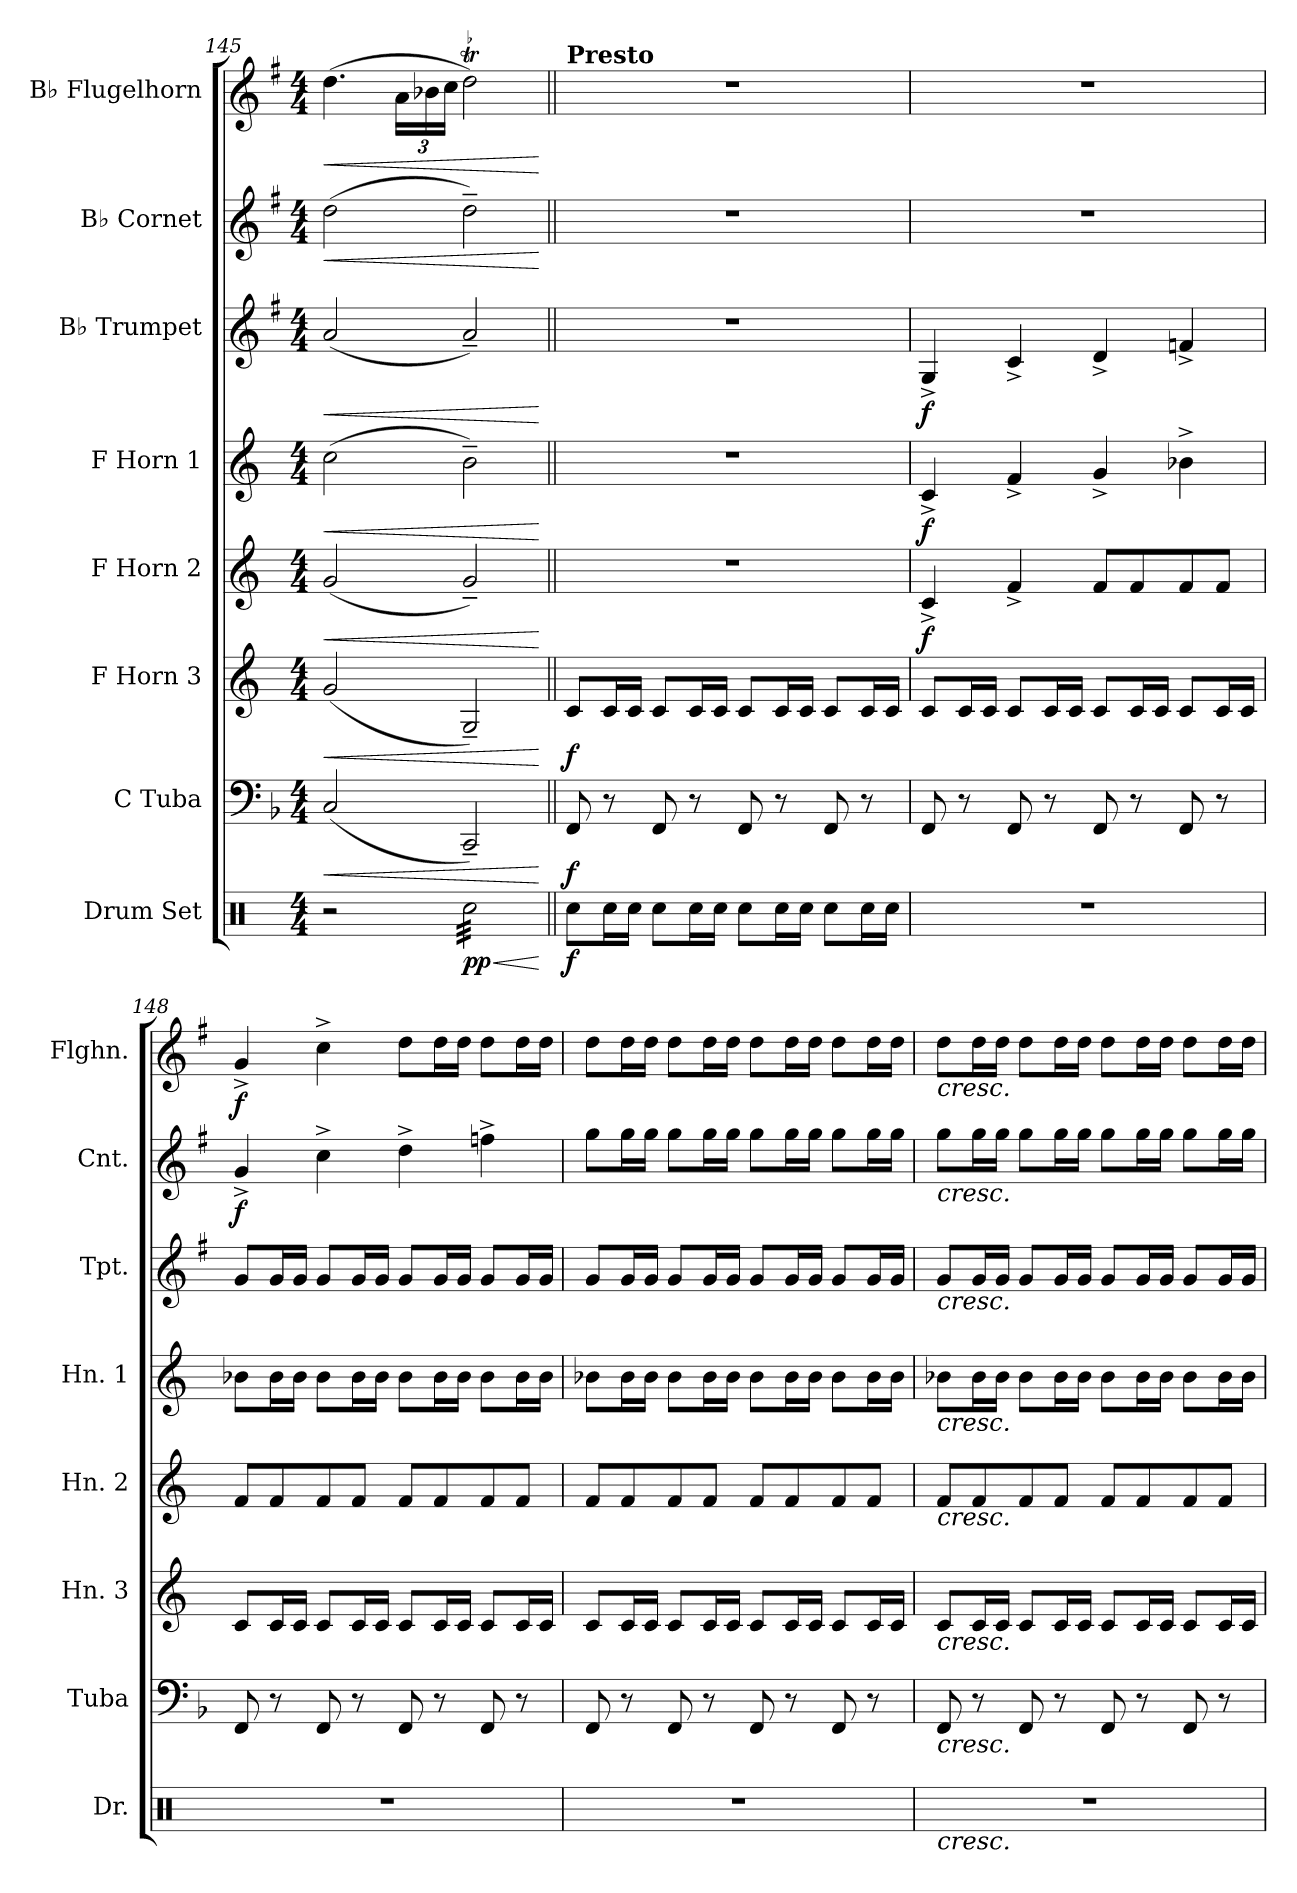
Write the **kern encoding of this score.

**kern	**dynam	**kern	**dynam	**kern	**dynam	**kern	**dynam	**kern	**dynam	**kern	**dynam	**kern	**dynam	**kern	**dynam
*part8	*part8	*part7	*part7	*part6	*part6	*part5	*part5	*part4	*part4	*part3	*part3	*part2	*part2	*part1	*part1
*staff8	*staff8	*staff7	*staff7	*staff6	*staff6	*staff5	*staff5	*staff4	*staff4	*staff3	*staff3	*staff2	*staff2	*staff1	*staff1
*I"Drum Set	*	*I"C Tuba	*	*I"F Horn 3	*	*I"F Horn 2	*	*I"F Horn 1	*	*I"B♭ Trumpet	*	*I"B♭ Cornet	*	*I"B♭ Flugelhorn	*
*I'Dr.	*	*I'Tuba	*	*I'Hn. 3	*	*I'Hn. 2	*	*I'Hn. 1	*	*I'Tpt.	*	*I'Cnt.	*	*I'Flghn.	*
*clefX	*	*clefF4	*	*clefG2	*	*clefG2	*	*clefG2	*	*clefG2	*	*clefG2	*	*clefG2	*
*	*	*	*	*ITrd4c7	*	*ITrd4c7	*	*ITrd4c7	*	*ITrd1c2	*	*ITrd1c2	*	*ITrd1c2	*
*k[]	*	*k[b-]	*	*k[b-]	*	*k[b-]	*	*k[b-]	*	*k[b-]	*	*k[b-]	*	*k[b-]	*
*M4/4	*	*M4/4	*	*M4/4	*	*M4/4	*	*M4/4	*	*M4/4	*	*M4/4	*	*M4/4	*
=145	=145	=145	=145	=145	=145	=145	=145	=145	=145	=145	=145	=145	=145	=145	=145
!	!	!	!LO:HP:b	!	!LO:HP:b	!	!LO:HP:b	!	!LO:HP:b	!	!LO:HP:b	!	!LO:HP:b	!	!LO:HP:b
!	!	!	!LO:DY:n=1:b	!	!	!	!	!	!	!	!	!	!	!	!
!	!	!	!LO:DY:n=2:b	!	!LO:DY:n=1:b	!	!	!	!	!	!	!	!	!	!
!	!	!	!	!	!LO:DY:n=2:b	!	!LO:DY:n=1:b	!	!	!	!	!	!	!	!
!	!	!	!	!	!	!	!LO:DY:n=2:b	!	!LO:DY:n=1:b	!	!	!	!	!	!
!	!	!	!	!	!	!	!	!	!LO:DY:n=2:b	!	!LO:DY:n=1:b	!	!	!	!
!	!	!	!	!	!	!	!	!	!	!	!LO:DY:n=2:b	!	!LO:DY:n=1:b	!	!
!	!	!	!	!	!	!	!	!	!	!	!	!	!LO:DY:n=2:b	!	!LO:DY:n=1:b
!	!	!	!	!	!	!	!	!	!	!	!	!	!	!	!LO:DY:n=2:b
2r	.	(<2C/	< pp other-dynamics	(<2c/	< pp other-dynamics	(<2c/	< pp other-dynamics	(>2f\	< pp other-dynamics	(<2g/	< pp other-dynamics	(>2cc\	< pp other-dynamics	(>4.cc\	< pp other-dynamics
*	*	*	*	*	*	*	*	*	*	*	*	*	*	*Xbrackettup	*
.	.	.	.	.	.	.	.	.	.	.	.	.	.	24g\LL	.
.	.	.	.	.	.	.	.	.	.	.	.	.	.	24a-X\	.
.	.	.	.	.	.	.	.	.	.	.	.	.	.	24b-\JJ	.
!	!LO:HP:b	!	!	!	!	!	!	!	!	!	!	!	!	!LO:TR:acc=-	!
!	!LO:DY:n=1:b	!	!	!	!	!	!	!	!	!	!	!	!	!	!
*tremolo	*	*	*	*	*	*	*	*	*	*	*	*	*	*	*
32Rcc\LLL	< pp	2CC~/)	.	2C~/)	.	2c~/)	.	2e~\)	.	2g~/)	.	2cc~\)	.	2ccT\)	.
32Rcc\	.	.	.	.	.	.	.	.	.	.	.	.	.	.	.
32Rcc\	.	.	.	.	.	.	.	.	.	.	.	.	.	.	.
32Rcc\	.	.	.	.	.	.	.	.	.	.	.	.	.	.	.
32Rcc\	.	.	.	.	.	.	.	.	.	.	.	.	.	.	.
32Rcc\	.	.	.	.	.	.	.	.	.	.	.	.	.	.	.
32Rcc\	.	.	.	.	.	.	.	.	.	.	.	.	.	.	.
32Rcc\	.	.	.	.	.	.	.	.	.	.	.	.	.	.	.
32Rcc\	.	.	.	.	.	.	.	.	.	.	.	.	.	.	.
32Rcc\	.	.	.	.	.	.	.	.	.	.	.	.	.	.	.
32Rcc\	.	.	.	.	.	.	.	.	.	.	.	.	.	.	.
32Rcc\	.	.	.	.	.	.	.	.	.	.	.	.	.	.	.
32Rcc\	.	.	.	.	.	.	.	.	.	.	.	.	.	.	.
32Rcc\	.	.	.	.	.	.	.	.	.	.	.	.	.	.	.
32Rcc\	.	.	.	.	.	.	.	.	.	.	.	.	.	.	.
32Rcc\JJJ	.	.	.	.	.	.	.	.	.	.	.	.	.	.	.
*Xtremolo	*	*	*	*	*	*	*	*	*	*	*	*	*	*	*
.	[	.	[	.	[	.	[	.	[	.	[	.	[	.	[
=146||	=146||	=146||	=146||	=146||	=146||	=146||	=146||	=146||	=146||	=146||	=146||	=146||	=146||	=146||	=146||
!!LO:REH:place=s1:a:B:fs=14:t=146
*	*	*	*	*	*	*	*	*	*	*	*	*	*	*MM144	*
!	!	!	!	!	!	!	!	!	!	!	!	!	!	!LO:TX:a:B:t=Presto	!
!	!LO:DY:b	!	!LO:DY:b	!	!LO:DY:b	!	!	!	!	!	!	!	!	!	!
8Rcc\L	f	8FF/	f	8F/L	f	1r	.	1r	.	1r	.	1r	.	1r	.
16Rcc\L	.	8r	.	16F/L	.	.	.	.	.	.	.	.	.	.	.
16Rcc\JJ	.	.	.	16F/JJ	.	.	.	.	.	.	.	.	.	.	.
8Rcc\L	.	8FF/	.	8F/L	.	.	.	.	.	.	.	.	.	.	.
16Rcc\L	.	8r	.	16F/L	.	.	.	.	.	.	.	.	.	.	.
16Rcc\JJ	.	.	.	16F/JJ	.	.	.	.	.	.	.	.	.	.	.
8Rcc\L	.	8FF/	.	8F/L	.	.	.	.	.	.	.	.	.	.	.
16Rcc\L	.	8r	.	16F/L	.	.	.	.	.	.	.	.	.	.	.
16Rcc\JJ	.	.	.	16F/JJ	.	.	.	.	.	.	.	.	.	.	.
8Rcc\L	.	8FF/	.	8F/L	.	.	.	.	.	.	.	.	.	.	.
16Rcc\L	.	8r	.	16F/L	.	.	.	.	.	.	.	.	.	.	.
16Rcc\JJ	.	.	.	16F/JJ	.	.	.	.	.	.	.	.	.	.	.
!!LO:PB:g=z
=147	=147	=147	=147	=147	=147	=147	=147	=147	=147	=147	=147	=147	=147	=147	=147
!	!	!	!	!	!	!	!LO:DY:b	!	!LO:DY:b	!	!LO:DY:b	!	!	!	!
1r	.	8FF/	.	8F/L	.	4F^/	f	4F^/	f	4F^/	f	1r	.	1r	.
.	.	8r	.	16F/L	.	.	.	.	.	.	.	.	.	.	.
.	.	.	.	16F/JJ	.	.	.	.	.	.	.	.	.	.	.
.	.	8FF/	.	8F/L	.	4B-^/	.	4B-^/	.	4B-^/	.	.	.	.	.
.	.	8r	.	16F/L	.	.	.	.	.	.	.	.	.	.	.
.	.	.	.	16F/JJ	.	.	.	.	.	.	.	.	.	.	.
.	.	8FF/	.	8F/L	.	8B-/L	.	4c^/	.	4c^/	.	.	.	.	.
.	.	8r	.	16F/L	.	8B-/	.	.	.	.	.	.	.	.	.
.	.	.	.	16F/JJ	.	.	.	.	.	.	.	.	.	.	.
.	.	8FF/	.	8F/L	.	8B-/	.	4e-X^\	.	4e-X^/	.	.	.	.	.
.	.	8r	.	16F/L	.	8B-/J	.	.	.	.	.	.	.	.	.
.	.	.	.	16F/JJ	.	.	.	.	.	.	.	.	.	.	.
=148	=148	=148	=148	=148	=148	=148	=148	=148	=148	=148	=148	=148	=148	=148	=148
!	!	!	!	!	!	!	!	!	!	!	!	!	!LO:DY:b	!	!LO:DY:b
1r	.	8FF/	.	8F/L	.	8B-/L	.	8e-X\L	.	8f/L	.	4f^/	f	4f^/	f
.	.	8r	.	16F/L	.	8B-/	.	16e-\L	.	16f/L	.	.	.	.	.
.	.	.	.	16F/JJ	.	.	.	16e-\JJ	.	16f/JJ	.	.	.	.	.
.	.	8FF/	.	8F/L	.	8B-/	.	8e-\L	.	8f/L	.	4b-^\	.	4b-^\	.
.	.	8r	.	16F/L	.	8B-/J	.	16e-\L	.	16f/L	.	.	.	.	.
.	.	.	.	16F/JJ	.	.	.	16e-\JJ	.	16f/JJ	.	.	.	.	.
.	.	8FF/	.	8F/L	.	8B-/L	.	8e-\L	.	8f/L	.	4cc^\	.	8cc\L	.
.	.	8r	.	16F/L	.	8B-/	.	16e-\L	.	16f/L	.	.	.	16cc\L	.
.	.	.	.	16F/JJ	.	.	.	16e-\JJ	.	16f/JJ	.	.	.	16cc\JJ	.
.	.	8FF/	.	8F/L	.	8B-/	.	8e-\L	.	8f/L	.	4ee-X^\	.	8cc\L	.
.	.	8r	.	16F/L	.	8B-/J	.	16e-\L	.	16f/L	.	.	.	16cc\L	.
.	.	.	.	16F/JJ	.	.	.	16e-\JJ	.	16f/JJ	.	.	.	16cc\JJ	.
=149	=149	=149	=149	=149	=149	=149	=149	=149	=149	=149	=149	=149	=149	=149	=149
!	!LO:DY:b	!	!	!	!	!	!	!	!	!	!	!	!	!	!
!	!LO:DY:n=1:b	!	!	!	!	!	!	!	!	!	!	!	!	!	!
!	!LO:DY:n=2:b	!	!LO:DY:b	!	!	!	!	!	!	!	!	!	!	!	!
!	!	!	!LO:DY:n=1:b	!	!LO:DY:b	!	!	!	!	!	!	!	!	!	!
!	!	!	!	!	!LO:DY:n=1:b	!	!LO:DY:b	!	!	!	!	!	!	!	!
!	!	!	!	!	!	!	!LO:DY:n=1:b	!	!LO:DY:b	!	!	!	!	!	!
!	!	!	!	!	!	!	!	!	!LO:DY:n=1:b	!	!LO:DY:b	!	!	!	!
!	!	!	!	!	!	!	!	!	!	!	!LO:DY:n=1:b	!	!LO:DY:b	!	!
!	!	!	!	!	!	!	!	!	!	!	!	!	!LO:DY:n=1:b	!	!LO:DY:b
!	!	!	!	!	!	!	!	!	!	!	!	!	!	!	!LO:DY:n=1:b
1r	p other-dynamics p	8FF/	p other-dynamics	8F/L	p other-dynamics	8B-/L	p other-dynamics	8e-X\L	p other-dynamics	8f/L	p other-dynamics	8ff\L	p other-dynamics	8cc\L	p other-dynamics
.	.	8r	.	16F/L	.	8B-/	.	16e-\L	.	16f/L	.	16ff\L	.	16cc\L	.
.	.	.	.	16F/JJ	.	.	.	16e-\JJ	.	16f/JJ	.	16ff\JJ	.	16cc\JJ	.
.	.	8FF/	.	8F/L	.	8B-/	.	8e-\L	.	8f/L	.	8ff\L	.	8cc\L	.
.	.	8r	.	16F/L	.	8B-/J	.	16e-\L	.	16f/L	.	16ff\L	.	16cc\L	.
.	.	.	.	16F/JJ	.	.	.	16e-\JJ	.	16f/JJ	.	16ff\JJ	.	16cc\JJ	.
.	.	8FF/	.	8F/L	.	8B-/L	.	8e-\L	.	8f/L	.	8ff\L	.	8cc\L	.
.	.	8r	.	16F/L	.	8B-/	.	16e-\L	.	16f/L	.	16ff\L	.	16cc\L	.
.	.	.	.	16F/JJ	.	.	.	16e-\JJ	.	16f/JJ	.	16ff\JJ	.	16cc\JJ	.
.	.	8FF/	.	8F/L	.	8B-/	.	8e-\L	.	8f/L	.	8ff\L	.	8cc\L	.
.	.	8r	.	16F/L	.	8B-/J	.	16e-\L	.	16f/L	.	16ff\L	.	16cc\L	.
.	.	.	.	16F/JJ	.	.	.	16e-\JJ	.	16f/JJ	.	16ff\JJ	.	16cc\JJ	.
!!LO:LB:g=z
=150	=150	=150	=150	=150	=150	=150	=150	=150	=150	=150	=150	=150	=150	=150	=150
!	!	!	!	!	!	!	!	!	!	!	!	!	!	!LO:TX:b:i:t=cresc.	!
!	!	!	!	!	!	!	!	!	!	!	!	!LO:TX:b:i:t=cresc.	!	!	!
!	!	!	!	!	!	!	!	!	!	!LO:TX:b:i:t=cresc.	!	!	!	!	!
!	!	!	!	!	!	!	!	!LO:TX:b:i:t=cresc.	!	!	!	!	!	!	!
!	!	!	!	!	!	!LO:TX:b:i:t=cresc.	!	!	!	!	!	!	!	!	!
!	!	!	!	!LO:TX:b:i:t=cresc.	!	!	!	!	!	!	!	!	!	!	!
!	!	!LO:TX:b:i:t=cresc.	!	!	!	!	!	!	!	!	!	!	!	!	!
!LO:TX:b:i:t=cresc.	!	!	!	!	!	!	!	!	!	!	!	!	!	!	!
1r	.	8FF/	.	8F/L	.	8B-/L	.	8e-X\L	.	8f/L	.	8ff\L	.	8cc\L	.
.	.	8r	.	16F/L	.	8B-/	.	16e-\L	.	16f/L	.	16ff\L	.	16cc\L	.
.	.	.	.	16F/JJ	.	.	.	16e-\JJ	.	16f/JJ	.	16ff\JJ	.	16cc\JJ	.
.	.	8FF/	.	8F/L	.	8B-/	.	8e-\L	.	8f/L	.	8ff\L	.	8cc\L	.
.	.	8r	.	16F/L	.	8B-/J	.	16e-\L	.	16f/L	.	16ff\L	.	16cc\L	.
.	.	.	.	16F/JJ	.	.	.	16e-\JJ	.	16f/JJ	.	16ff\JJ	.	16cc\JJ	.
.	.	8FF/	.	8F/L	.	8B-/L	.	8e-\L	.	8f/L	.	8ff\L	.	8cc\L	.
.	.	8r	.	16F/L	.	8B-/	.	16e-\L	.	16f/L	.	16ff\L	.	16cc\L	.
.	.	.	.	16F/JJ	.	.	.	16e-\JJ	.	16f/JJ	.	16ff\JJ	.	16cc\JJ	.
.	.	8FF/	.	8F/L	.	8B-/	.	8e-\L	.	8f/L	.	8ff\L	.	8cc\L	.
.	.	8r	.	16F/L	.	8B-/J	.	16e-\L	.	16f/L	.	16ff\L	.	16cc\L	.
.	.	.	.	16F/JJ	.	.	.	16e-\JJ	.	16f/JJ	.	16ff\JJ	.	16cc\JJ	.
=	=	=	=	=	=	=	=	=	=	=	=	=	=	=	=
*-	*-	*-	*-	*-	*-	*-	*-	*-	*-	*-	*-	*-	*-	*-	*-
